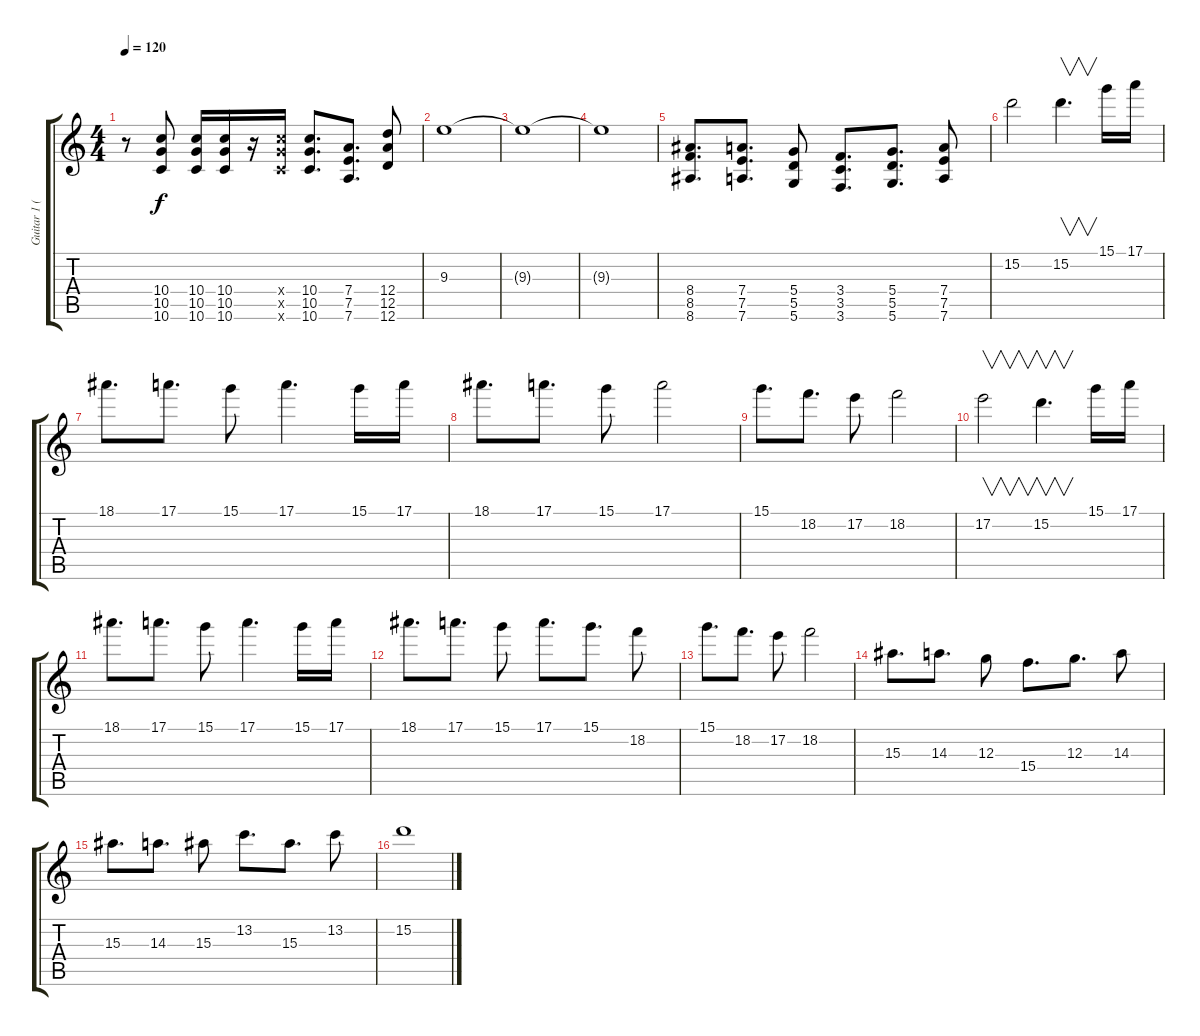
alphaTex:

\track ("Guitar 1 (Barry)" "Guitar 1 (") {instrument distortionguitar}
\staff {score tabs}
\tuning (E4 B3 G3 D3 A2 D2) {hide}
\ts (4 4)
\tempo 120
\clef g2
\ks c
r.8{dy f} (10.4 10.5 10.6).8 (10.4 10.5 10.6).16 (10.4 10.5 10.6).16 r.16 (10.4{x} 10.5{x} 10.6{x}).16 (10.4 10.5 10.6).8{d} (7.4 7.5 7.6).8{d} (12.4 12.5 12.6).8 |
9.3.1 |
9.3{t}.1 |
9.3{t}.1 |
(8.4 8.5 8.6).8{d} (7.4 7.5 7.6).8{d} (5.4 5.5 5.6).8 (3.4 3.5 3.6).8{d} (5.4 5.5 5.6).8{d} (7.4 7.5 7.6).8 |
15.2.2 15.2.4{v d} 15.1.16 17.1.16 |
18.1.8{d} 17.1.8{d} 15.1.8 17.1.4{d} 15.1.16 17.1.16 |
18.1.8{d} 17.1.8{d} 15.1.8 17.1.2 |
15.1.8{d} 18.2.8{d} 17.2.8 18.2.2 |
17.2.2{v} 15.2.4{v d} 15.1.16 17.1.16 |
18.1.8{d} 17.1.8{d} 15.1.8 17.1.4{d} 15.1.16 17.1.16 |
18.1.8{d} 17.1.8{d} 15.1.8 17.1.8{d} 15.1.8{d} 18.2.8 |
15.1.8{d} 18.2.8{d} 17.2.8 18.2.2 |
15.3.8{d} 14.3.8{d} 12.3.8 15.4.8{d} 12.3.8{d} 14.3.8 |
15.3.8{d} 14.3.8{d} 15.3.8 13.2.8{d} 15.3.8{d} 13.2.8 |
15.2.1
